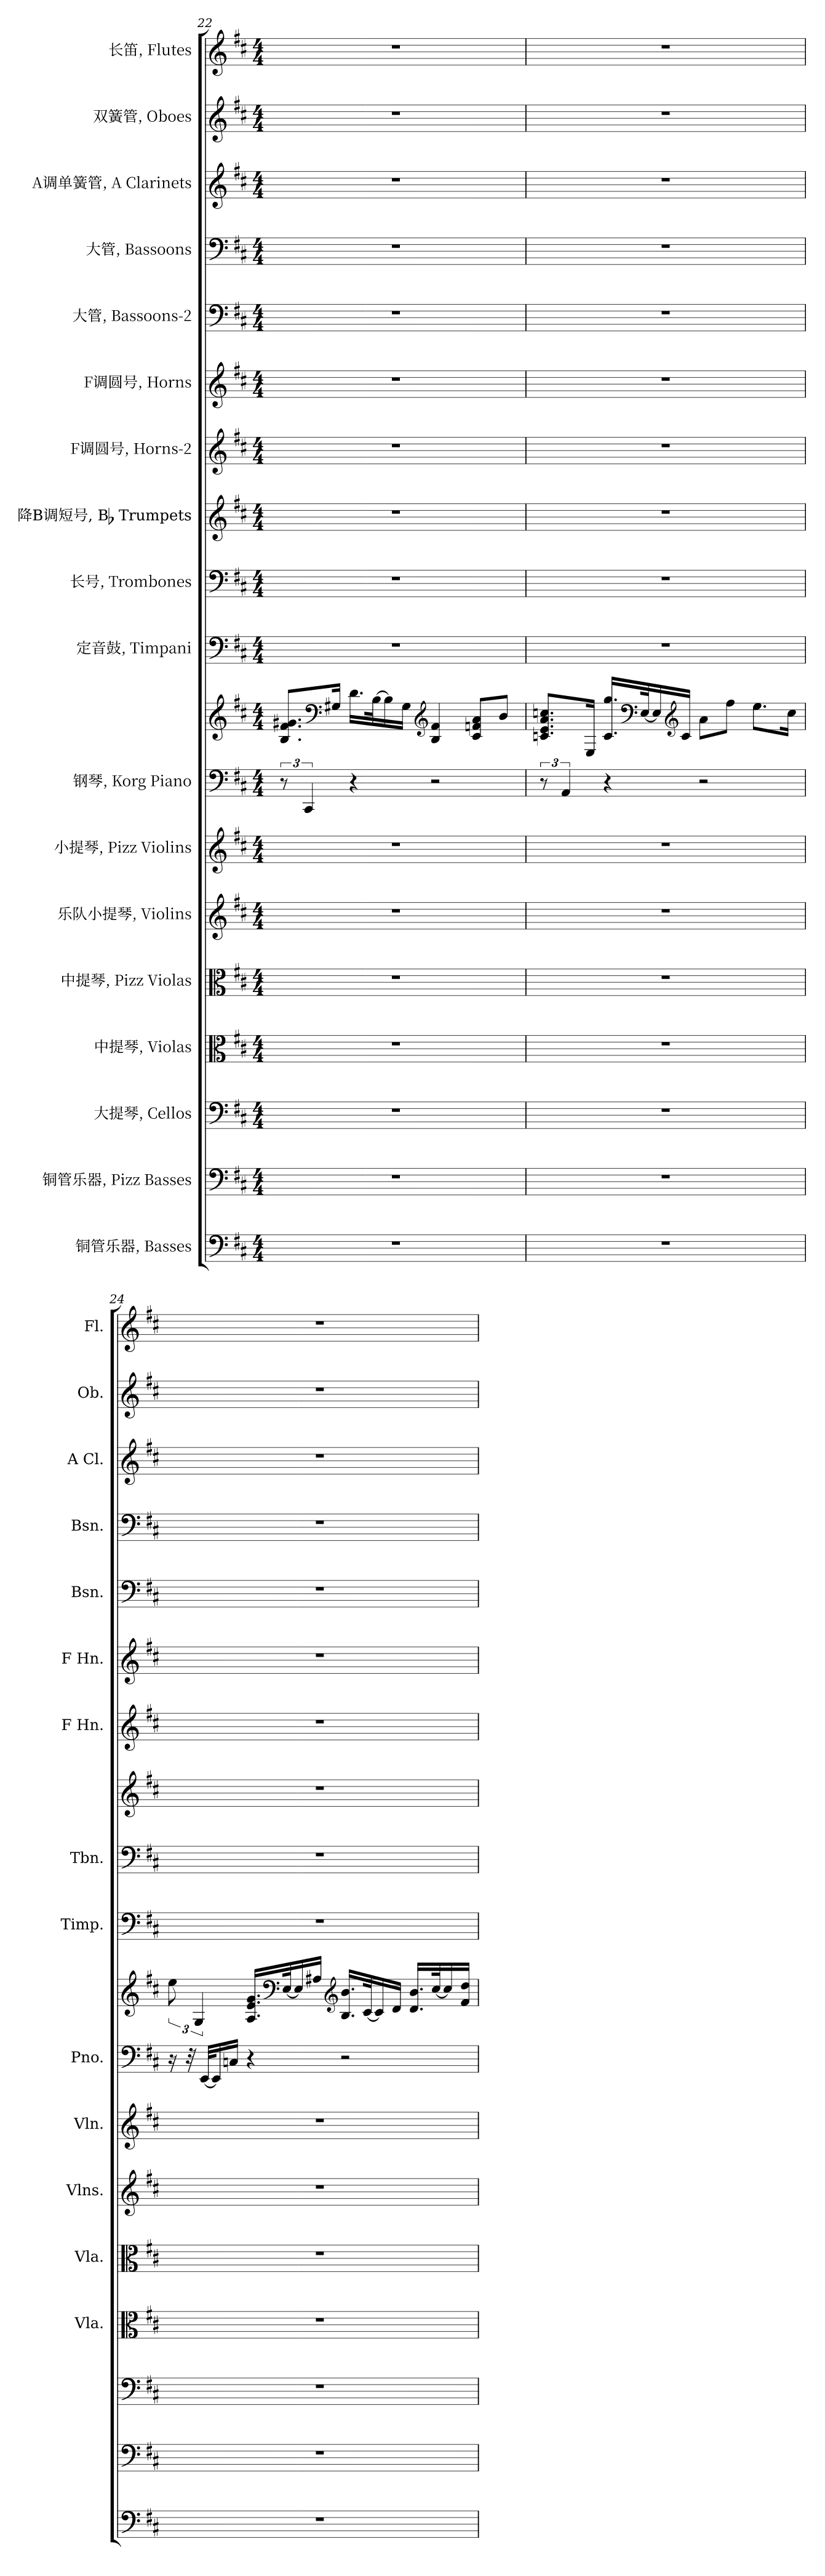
**kern	**kern	**kern	**kern	**kern	**kern	**kern	**kern	**kern	**kern	**kern	**kern	**kern	**kern	**kern	**kern	**kern	**kern	**kern
*part18	*part17	*part16	*part15	*part14	*part13	*part12	*part11	*part11	*part10	*part9	*part8	*part7	*part6	*part5	*part4	*part3	*part2	*part1
*staff19	*staff18	*staff17	*staff16	*staff15	*staff14	*staff13	*staff12	*staff11	*staff10	*staff9	*staff8	*staff7	*staff6	*staff5	*staff4	*staff3	*staff2	*staff1
*I"铜管乐器, Basses	*I"铜管乐器, Pizz Basses	*I"大提琴, Cellos	*I"中提琴, Violas	*I"中提琴, Pizz Violas	*I"乐队小提琴, Violins	*I"小提琴, Pizz Violins	*I"钢琴, Korg Piano	*	*I"定音鼓, Timpani	*I"长号, Trombones	*I"降B调短号, Bb Trumpets	*I"F调圆号, Horns-2	*I"F调圆号, Horns	*I"大管, Bassoons-2	*I"大管, Bassoons	*I"A调单簧管, A Clarinets	*I"双簧管, Oboes	*I"长笛, Flutes
*	*	*	*I'Vla.	*I'Vla.	*I'Vlns.	*I'Vln.	*I'Pno.	*	*I'Timp.	*I'Tbn.	*	*I'F Hn.	*I'F Hn.	*I'Bsn.	*I'Bsn.	*I'A Cl.	*I'Ob.	*I'Fl.
!!LO:PB:g=z
*clefF4	*clefF4	*clefF4	*clefC3	*clefC3	*clefG2	*clefG2	*clefF4	*clefG2	*clefF4	*clefF4	*clefG2	*clefG2	*clefG2	*clefF4	*clefF4	*clefG2	*clefG2	*clefG2
*	*	*	*	*	*	*	*	*	*	*	*ITrd1c2	*ITrd4c7	*ITrd4c7	*	*	*ITrd2c3	*	*
*k[f#c#]	*k[f#c#]	*k[f#c#]	*k[f#c#]	*k[f#c#]	*k[f#c#]	*k[f#c#]	*k[f#c#]	*k[f#c#]	*k[f#c#]	*k[f#c#]	*k[]	*k[f#]	*k[f#]	*k[f#c#]	*k[f#c#]	*k[f#c#g#d#a#]	*k[f#c#]	*k[f#c#]
*M4/4	*M4/4	*M4/4	*M4/4	*M4/4	*M4/4	*M4/4	*M4/4	*M4/4	*M4/4	*M4/4	*M4/4	*M4/4	*M4/4	*M4/4	*M4/4	*M4/4	*M4/4	*M4/4
=22	=22	=22	=22	=22	=22	=22	=22	=22	=22	=22	=22	=22	=22	=22	=22	=22	=22	=22
1r	1r	1r	1r	1r	1r	1r	12r	8.B/ 8.f#/ 8.g#X/L	1r	1r	1r	1r	1r	1r	1r	1r	1r	1r
.	.	.	.	.	.	.	6CC#/	.	.	.	.	.	.	.	.	.	.	.
*	*	*	*	*	*	*	*	*clefF4	*	*	*	*	*	*	*	*	*	*
.	.	.	.	.	.	.	.	16G#X/Jk	.	.	.	.	.	.	.	.	.	.
.	.	.	.	.	.	.	4r	16.d\LL	.	.	.	.	.	.	.	.	.	.
.	.	.	.	.	.	.	.	[32B\K	.	.	.	.	.	.	.	.	.	.
.	.	.	.	.	.	.	.	16B\]	.	.	.	.	.	.	.	.	.	.
.	.	.	.	.	.	.	.	16G#\JJ	.	.	.	.	.	.	.	.	.	.
*	*	*	*	*	*	*	*	*clefG2	*	*	*	*	*	*	*	*	*	*
.	.	.	.	.	.	.	2r	4B/ 4f#/	.	.	.	.	.	.	.	.	.	.
.	.	.	.	.	.	.	.	8c#/ 8fn/ 8a/L	.	.	.	.	.	.	.	.	.	.
.	.	.	.	.	.	.	.	8b/J	.	.	.	.	.	.	.	.	.	.
=23	=23	=23	=23	=23	=23	=23	=23	=23	=23	=23	=23	=23	=23	=23	=23	=23	=23	=23
1r	1r	1r	1r	1r	1r	1r	12r	8.cn/ 8.e/ 8.a/ 8.ccn/L	1r	1r	1r	1r	1r	1r	1r	1r	1r	1r
.	.	.	.	.	.	.	6AA/	.	.	.	.	.	.	.	.	.	.	.
.	.	.	.	.	.	.	.	16E/Jk	.	.	.	.	.	.	.	.	.	.
.	.	.	.	.	.	.	4r	16.c/ 16.gg/LL	.	.	.	.	.	.	.	.	.	.
*	*	*	*	*	*	*	*	*clefF4	*	*	*	*	*	*	*	*	*	*
.	.	.	.	.	.	.	.	[32E/K	.	.	.	.	.	.	.	.	.	.
.	.	.	.	.	.	.	.	16E/]	.	.	.	.	.	.	.	.	.	.
*	*	*	*	*	*	*	*	*clefG2	*	*	*	*	*	*	*	*	*	*
.	.	.	.	.	.	.	.	16c/JJ	.	.	.	.	.	.	.	.	.	.
.	.	.	.	.	.	.	2r	8a\L	.	.	.	.	.	.	.	.	.	.
.	.	.	.	.	.	.	.	8ff#\J	.	.	.	.	.	.	.	.	.	.
.	.	.	.	.	.	.	.	8.ee\L	.	.	.	.	.	.	.	.	.	.
.	.	.	.	.	.	.	.	16cc\Jk	.	.	.	.	.	.	.	.	.	.
!!LO:PB:g=z
=24	=24	=24	=24	=24	=24	=24	=24	=24	=24	=24	=24	=24	=24	=24	=24	=24	=24	=24
1r	1r	1r	1r	1r	1r	1r	16r	12ee\	1r	1r	1r	1r	1r	1r	1r	1r	1r	1r
.	.	.	.	.	.	.	32r	.	.	.	.	.	.	.	.	.	.	.
.	.	.	.	.	.	.	.	6G/	.	.	.	.	.	.	.	.	.	.
.	.	.	.	.	.	.	[32EE/KLL	.	.	.	.	.	.	.	.	.	.	.
.	.	.	.	.	.	.	16EE/]	.	.	.	.	.	.	.	.	.	.	.
.	.	.	.	.	.	.	16Cn/JJ	.	.	.	.	.	.	.	.	.	.	.
.	.	.	.	.	.	.	4r	16.A/ 16.e/ 16.g/LL	.	.	.	.	.	.	.	.	.	.
*	*	*	*	*	*	*	*	*clefF4	*	*	*	*	*	*	*	*	*	*
.	.	.	.	.	.	.	.	[32E/K	.	.	.	.	.	.	.	.	.	.
.	.	.	.	.	.	.	.	16E/]	.	.	.	.	.	.	.	.	.	.
.	.	.	.	.	.	.	.	16A#X/JJ	.	.	.	.	.	.	.	.	.	.
*	*	*	*	*	*	*	*	*clefG2	*	*	*	*	*	*	*	*	*	*
.	.	.	.	.	.	.	2r	16.B/ 16.b/LL	.	.	.	.	.	.	.	.	.	.
.	.	.	.	.	.	.	.	[32c#/K	.	.	.	.	.	.	.	.	.	.
.	.	.	.	.	.	.	.	16c#/]	.	.	.	.	.	.	.	.	.	.
.	.	.	.	.	.	.	.	16d/JJ	.	.	.	.	.	.	.	.	.	.
.	.	.	.	.	.	.	.	16.d/ 16.b/LL	.	.	.	.	.	.	.	.	.	.
.	.	.	.	.	.	.	.	[32cc#/K	.	.	.	.	.	.	.	.	.	.
.	.	.	.	.	.	.	.	16cc#/]	.	.	.	.	.	.	.	.	.	.
.	.	.	.	.	.	.	.	16f#/ 16dd/JJ	.	.	.	.	.	.	.	.	.	.
=	=	=	=	=	=	=	=	=	=	=	=	=	=	=	=	=	=	=
*-	*-	*-	*-	*-	*-	*-	*-	*-	*-	*-	*-	*-	*-	*-	*-	*-	*-	*-
